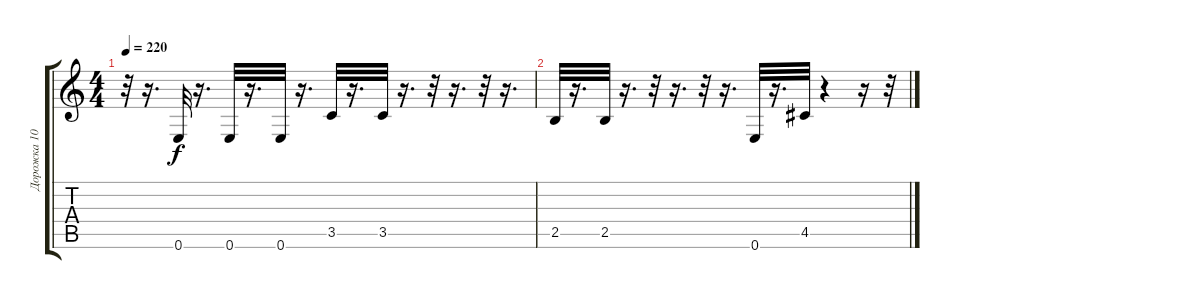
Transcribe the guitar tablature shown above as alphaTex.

\track ("Дорожка 10" "Дорожка 10") {instrument acousticguitarnylon}
\staff {score tabs}
\tuning (E4 B3 G3 D3 A2 E2) {hide}
\ts (4 4)
\tempo 220
\clef g2
\ks c
r.32{dy f} r.16{d} 0.6.32 r.16{d} 0.6.32 r.16{d} 0.6.32 r.16{d} 3.5.32 r.16{d} 3.5.32 r.16{d} r.32 r.16{d} r.32 r.16{d} |
2.5.32 r.16{d} 2.5.32 r.16{d} r.32 r.16{d} r.32 r.16{d} 0.6.32 r.16{d} 4.5.32 r.4 r.16 r.32
